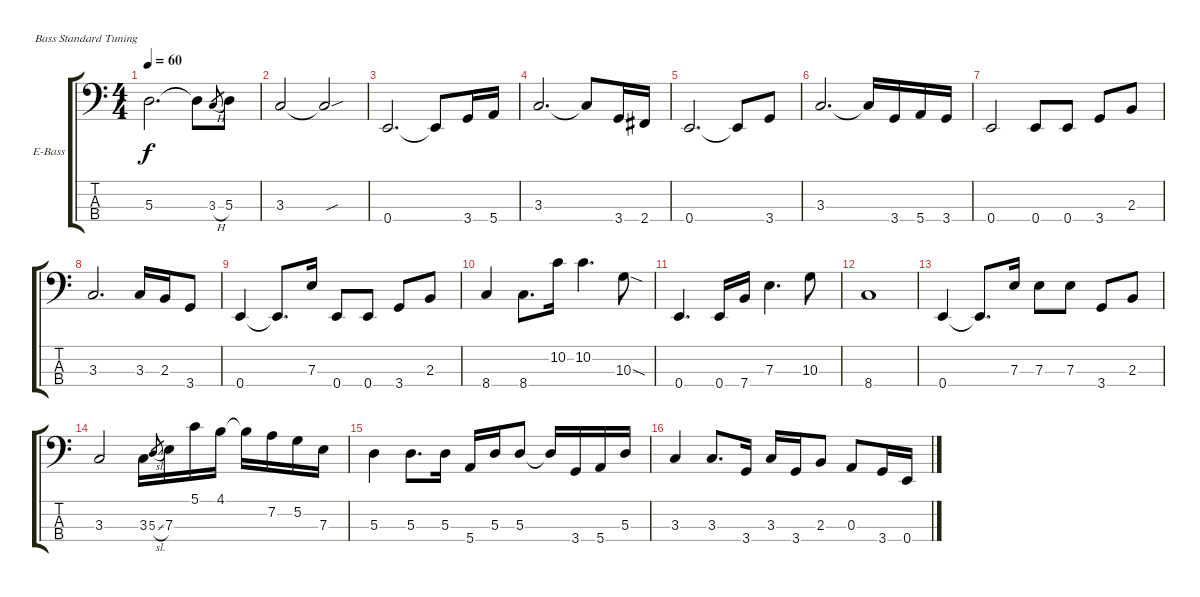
\defaultSystemsLayout 4
\bracketExtendMode groupsimilarinstruments
\firstSystemTrackNameOrientation horizontal
\otherSystemsTrackNameOrientation horizontal
\track ("Electric Bass" "E-Bass") {instrument electricbassfinger}
\staff {score tabs}
\tuning (G2 D2 A1 E1)
\ts (4 4)
\tempo 60
\clef f4
\scale
0.333333
\ks c
5.3.2{d dy f} 5.3{t}.8 3.3{h}.8{gr} 5.3.8 |
\scale
0.333333 3.3.2 3.3{sou t}.2 |
\scale
0.333333 0.4.2{d} 0.4{t}.8 3.4.16 5.4.16 |
\scale
0.333333 3.3.2{d} 3.3{t}.8 3.4.16 2.4.16 |
\scale
0.333333 0.4.2{d} 0.4{t}.8 3.4.8 |
\scale
0.333333 3.3.2{d} 3.3{t}.16 3.4.16 5.4.16 3.4.16 |
\scale
0.333333 0.4.2 0.4.8 0.4.8 3.4.8 2.3.8 |
\scale
0.333333 3.3.2{d} 3.3.16 2.3.16 3.4.8 |
\scale
0.333333 0.4.4 0.4{t}.8{d} 7.3.16 0.4.8 0.4.8 3.4.8 2.3.8 |
\scale
0.333333 8.4.4 8.4.8{d} 10.2.16 10.2.4{d} 10.3{sod}.8 |
\scale
0.333333 0.4.4{d} 0.4.16 7.4.16 7.3.4{d} 10.3.8 |
\scale
0.333333 8.4.1 |
\scale
0.333333 0.4.4 0.4{t}.8{d} 7.3.16 7.3.8 7.3.8 3.4.8 2.3.8 |
\scale
0.333333 3.3.2 3.3.16 5.3{sl}.8{gr} 7.3.16 5.1.16 4.1.16 4.1{t}.16 7.2.16 5.2.16 7.3.16 |
\scale
0.333333 5.3.4 5.3.8{d} 5.3.16 5.4.16 5.3.16 5.3.8 5.3{t}.16 3.4.16 5.4.16 5.3.16 |
\scale
0.333333 3.3.4 3.3.8{d} 3.4.16 3.3.16 3.4.16 2.3.8 0.3.8 3.4.16 0.4.16
